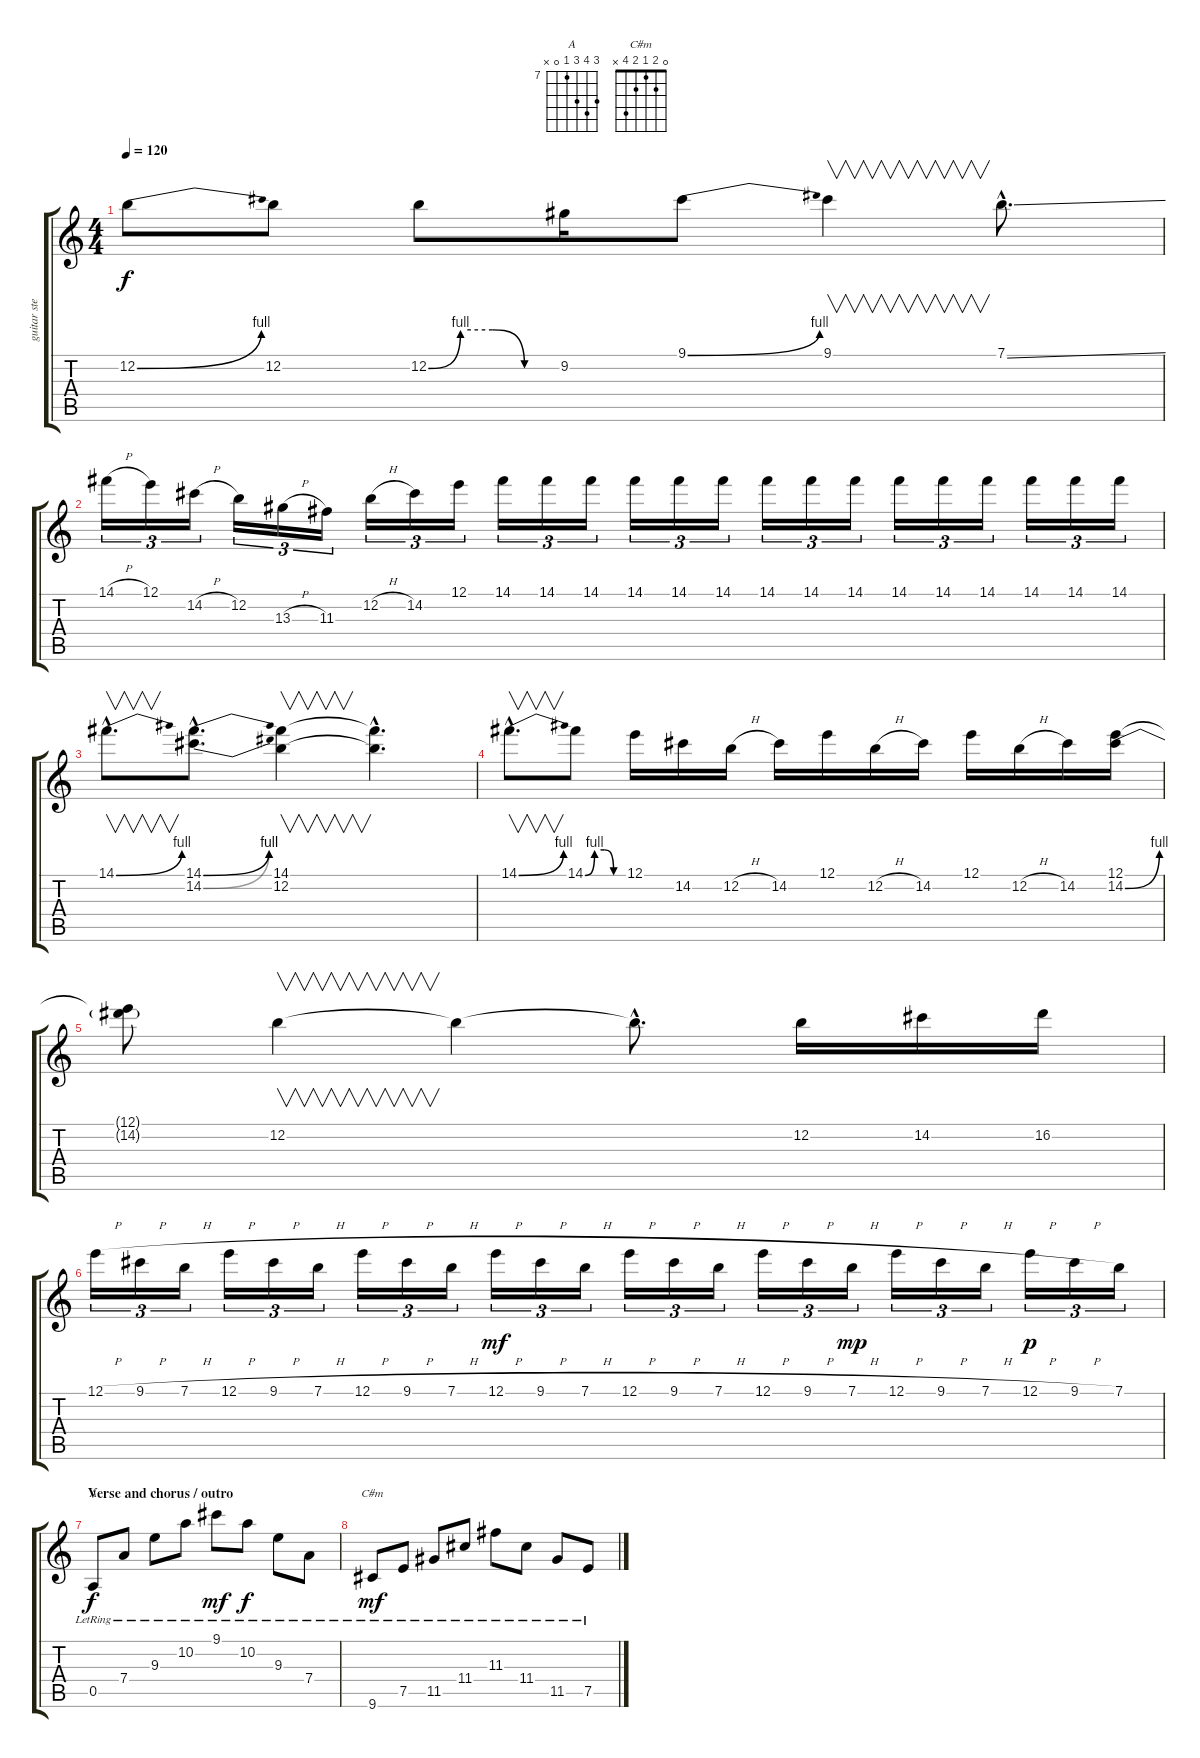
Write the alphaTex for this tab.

\track ("guitar steel / over" "guitar ste") {instrument acousticguitarsteel}
\staff {score tabs}
\tuning (E4 B3 G3 D3 A2 E2) {hide}
\chord ("A" 9 10 9 7 0 x) {firstfret 7}
\chord ("C#m" 0 2 1 2 4 x)
\ts (4 4)
\tempo 120
\clef g2
\ks c
12.2{be (bend 0 0 60 4)}.8{dy f} 12.2.8 12.2{be (custom 0 0 15 4 30 4 45 0 60 0)}.8 9.2.16 9.1{be (bend 0 0 60 4)}.8 9.1.4{v} 7.1{ss hac}.8{d} |
14.1{h}.16{tu (3 2)} 12.1.16{tu (3 2)} 14.2{h}.16{tu (3 2)} 12.2.16{tu (3 2)} 13.3{h}.16{tu (3 2)} 11.3.16{tu (3 2)} 12.2{h}.16{tu (3 2)} 14.2.16{tu (3 2)} 12.1.16{tu (3 2)} 14.1.16{tu (3 2)} 14.1.16{tu (3 2)} 14.1.16{tu (3 2)} 14.1.16{tu (3 2)} 14.1.16{tu (3 2)} 14.1.16{tu (3 2)} 14.1.16{tu (3 2)} 14.1.16{tu (3 2)} 14.1.16{tu (3 2)} 14.1.16{tu (3 2)} 14.1.16{tu (3 2)} 14.1.16{tu (3 2)} 14.1.16{tu (3 2)} 14.1.16{tu (3 2)} 14.1.16{tu (3 2)} |
14.1{be (bend 0 0 60 4) hac}.8{v d} (14.1{be (bend 0 0 60 4) hac} 14.2{be (bend 0 0 60 4) hac}).8{d} (14.1 12.2).4{v} (14.1{hac t} 12.2{hac t}).4{d} |
14.1{be (bend 0 0 60 4) hac}.8{v d} 14.1{be (custom 0 0 15 4 30 4 45 0 60 0)}.8 12.1.16 14.2.16 12.2{h}.16 14.2.16 12.1.16 12.2{h}.16 14.2.16 12.1.16 12.2{h}.16 14.2.16 (12.1 14.2{be (bend 0 0 60 4)}).16 |
(12.1{t} 14.2{t}).8 12.2.4{v} 12.2{t}.4 12.2{hac t}.8{d} 12.2.16 14.2.16 16.2.16 |
12.1{h}.16{tu (3 2)} 9.1{h}.16{tu (3 2)} 7.1{h}.16{tu (3 2)} 12.1{h}.16{tu (3 2)} 9.1{h}.16{tu (3 2)} 7.1{h}.16{tu (3 2)} 12.1{h}.16{tu (3 2)} 9.1{h}.16{tu (3 2)} 7.1{h}.16{tu (3 2)} 12.1{h}.16{tu (3 2) dy mf} 9.1{h}.16{tu (3 2)} 7.1{h}.16{tu (3 2)} 12.1{h}.16{tu (3 2)} 9.1{h}.16{tu (3 2)} 7.1{h}.16{tu (3 2)} 12.1{h}.16{tu (3 2)} 9.1{h}.16{tu (3 2)} 7.1{h}.16{tu (3 2) dy mp} 12.1{h}.16{tu (3 2)} 9.1{h}.16{tu (3 2)} 7.1{h}.16{tu (3 2)} 12.1{h}.16{tu (3 2) dy p} 9.1{h}.16{tu (3 2)} 7.1.16{tu (3 2)} |
\section ("" "Verse and chorus / outro")
0.5{lr}.8{ch "A" dy f volume 14 instrument acousticguitarsteel} 7.4{lr}.8 9.3{lr}.8 10.2{lr}.8 9.1{lr}.8{dy mf} 10.2{lr}.8{dy f} 9.3{lr}.8 7.4{lr}.8 |
9.6{lr}.8{ch "C#m" dy mf} 7.5{lr}.8 11.5{lr}.8 11.4{lr}.8 11.3{lr}.8 11.4{lr}.8 11.5{lr}.8 7.5{lr}.8
